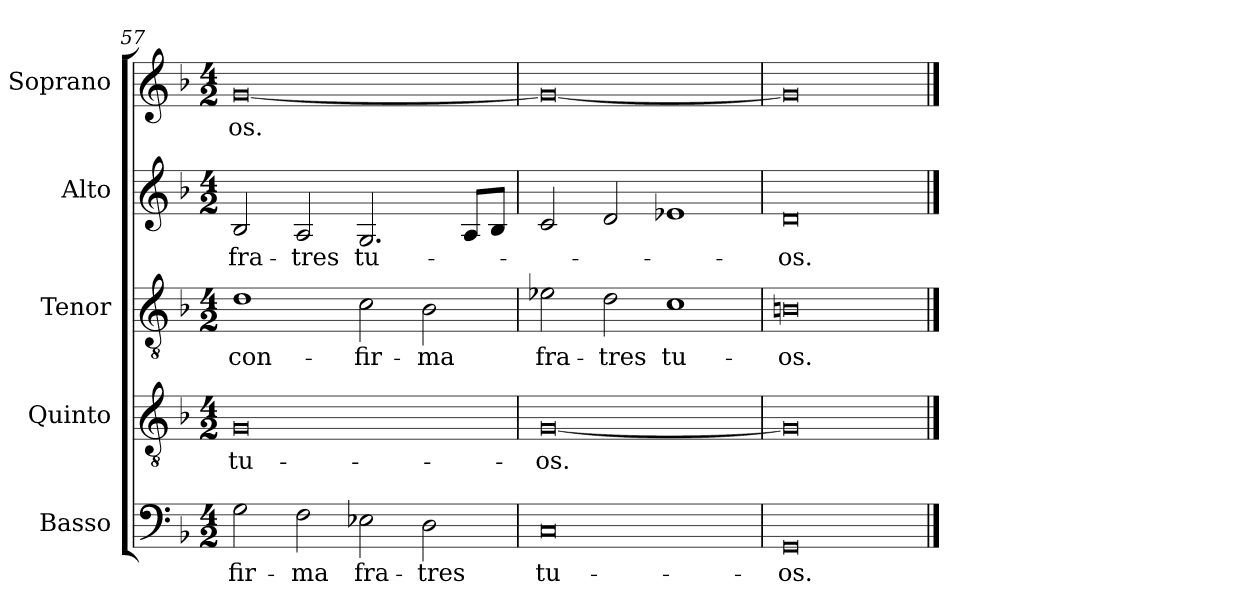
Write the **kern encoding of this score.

**kern	**text	**kern	**text	**kern	**text	**kern	**text	**kern	**text
*part5	*part5	*part4	*part4	*part3	*part3	*part2	*part2	*part1	*part1
*staff5	*staff5	*staff4	*staff4	*staff3	*staff3	*staff2	*staff2	*staff1	*staff1
*I"Basso	*	*I"Quinto	*	*I"Tenor	*	*I"Alto	*	*I"Soprano	*
*I'B.	*	*I'Q.	*	*I'T.	*	*I'A.	*	*I'S.	*
*clefF4	*	*clefGv2	*	*clefGv2	*	*clefG2	*	*clefG2	*
*	*	*ITrd7c12	*	*ITrd7c12	*	*	*	*	*
*k[b-]	*	*k[b-]	*	*k[b-]	*	*k[b-]	*	*k[b-]	*
*F:	*	*F:	*	*F:	*	*F:	*	*F:	*
*M4/2	*	*M4/2	*	*M4/2	*	*M4/2	*	*M4/2	*
=57	=57	=57	=57	=57	=57	=57	=57	=57	=57
!	!LO:LY:b:color=#000000	!	!	!	!	!	!	!	!
!	!	!	!LO:LY:b:color=#000000	!	!	!	!	!	!
!	!	!	!	!	!LO:LY:b:color=#000000	!	!	!	!
!	!	!	!	!	!	!	!LO:LY:b:color=#000000	!	!
!	!	!	!	!	!	!	!	!	!LO:LY:b:color=#000000
2Gi\	-fir-	0GGi	tu-	1Di	con-	2B-i/	fra-	[0gi	-os.
!	!LO:LY:b:color=#000000	!	!	!	!	!	!	!	!
!	!	!	!	!	!	!	!LO:LY:b:color=#000000	!	!
2Fi\	-ma	.	.	.	.	2Ai/	-tres	.	.
!	!LO:LY:b:color=#000000	!	!	!	!	!	!	!	!
!	!	!	!	!	!LO:LY:b:color=#000000	!	!	!	!
!	!	!	!	!	!	!	!LO:LY:b:color=#000000	!	!
2E-Xi\	fra-	.	.	2Ci\	-fir-	2.Gi/	tu-	.	.
!	!LO:LY:b:color=#000000	!	!	!	!	!	!	!	!
!	!	!	!	!	!LO:LY:b:color=#000000	!	!	!	!
2Di\	-tres	.	.	2BB-i\	-ma	.	.	.	.
.	.	.	.	.	.	8Ai/L	.	.	.
.	.	.	.	.	.	8B-i/J	.	.	.
=58	=58	=58	=58	=58	=58	=58	=58	=58	=58
!	!LO:LY:b:color=#000000	!	!	!	!	!	!	!	!
!	!	!	!LO:LY:b:color=#000000	!	!	!	!	!	!
!	!	!	!	!	!LO:LY:b:color=#000000	!	!	!	!
0Ci	tu-	[0GGi	-os.	2E-Xi\	fra-	2ci/	.	0gi_	.
!	!	!	!	!	!LO:LY:b:color=#000000	!	!	!	!
.	.	.	.	2Di\	-tres	2di/	.	.	.
!	!	!	!	!	!LO:LY:b:color=#000000	!	!	!	!
.	.	.	.	1Ci	tu-	1e-Xi	.	.	.
=59	=59	=59	=59	=59	=59	=59	=59	=59	=59
!	!LO:LY:b:color=#000000	!	!	!	!	!	!	!	!
!	!	!	!	!	!LO:LY:b:color=#000000	!	!	!	!
!	!	!	!	!	!	!	!LO:LY:b:color=#000000	!	!
0GGi	-os.	0GGi]	.	0BBni	-os.	0di	-os.	0gi]	.
==	==	==	==	==	==	==	==	==	==
*-	*-	*-	*-	*-	*-	*-	*-	*-	*-
